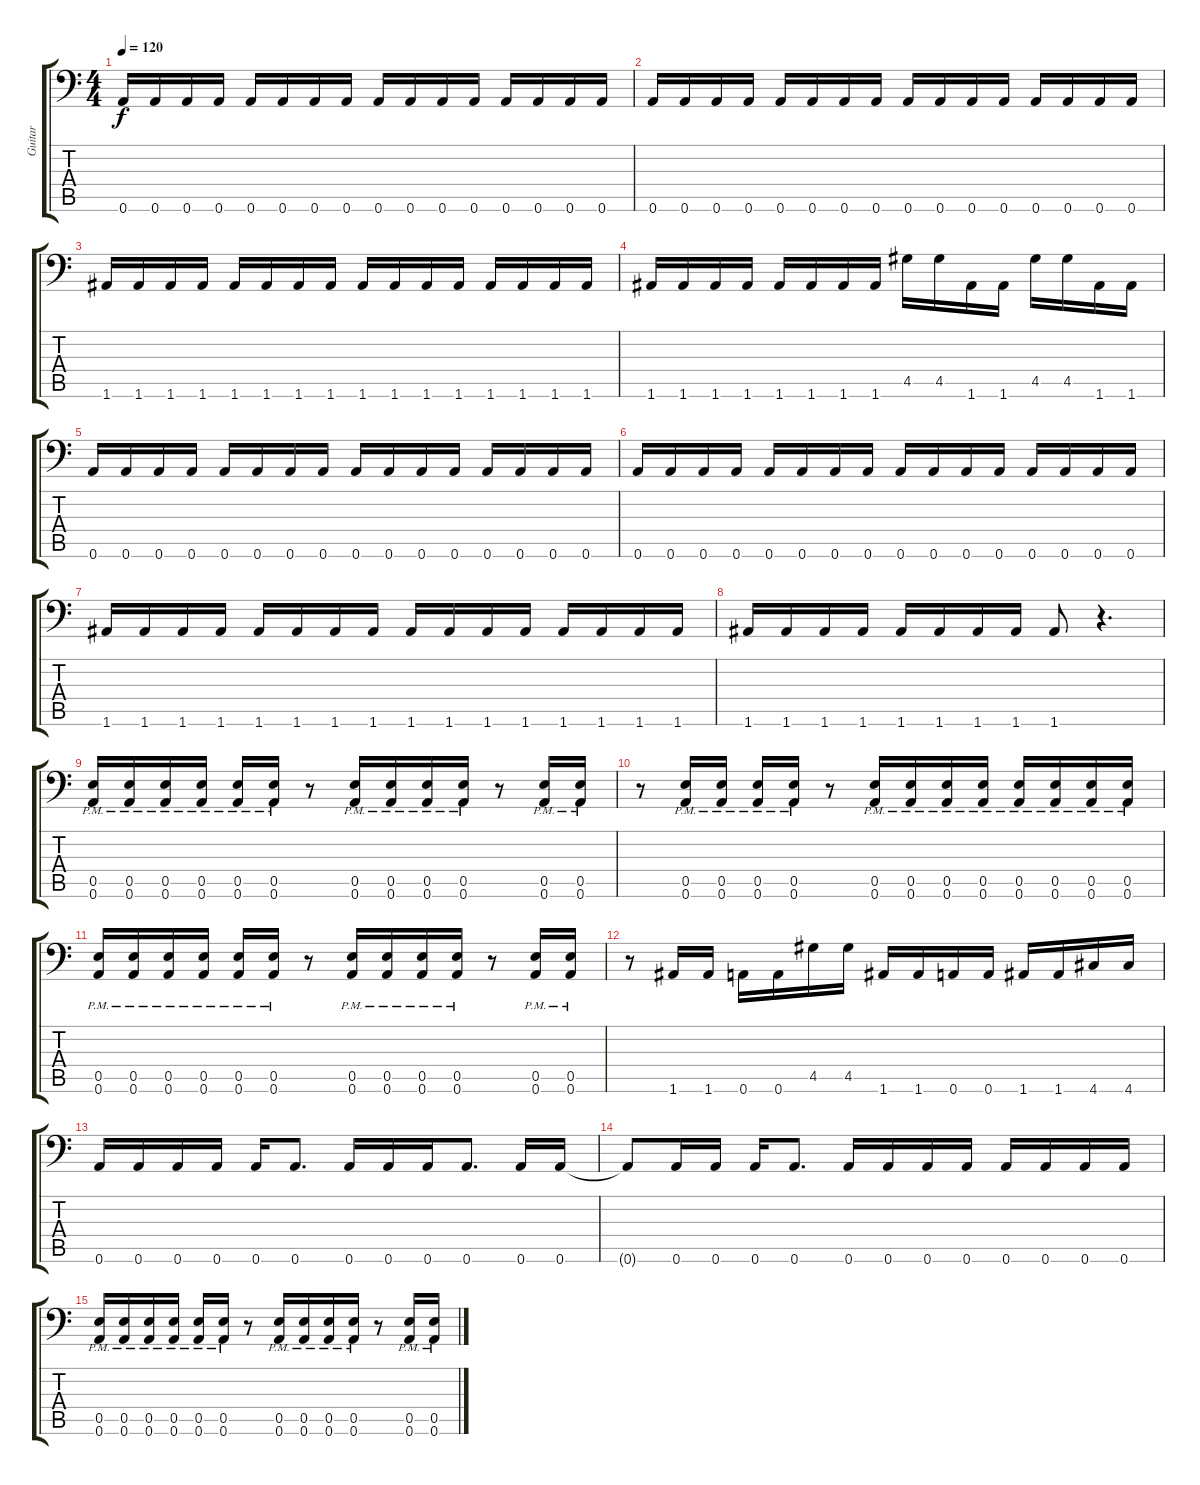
\track ("Guitar" "Guitar") {instrument distortionguitar}
\staff {score tabs}
\tuning (B3 Gb3 D3 A2 E2 A1) {hide}
\ts (4 4)
\tempo 120
\clef f4
\ks c
0.6.16{dy f} 0.6.16 0.6.16 0.6.16 0.6.16 0.6.16 0.6.16 0.6.16 0.6.16 0.6.16 0.6.16 0.6.16 0.6.16 0.6.16 0.6.16 0.6.16 |
0.6.16 0.6.16 0.6.16 0.6.16 0.6.16 0.6.16 0.6.16 0.6.16 0.6.16 0.6.16 0.6.16 0.6.16 0.6.16 0.6.16 0.6.16 0.6.16 |
1.6.16 1.6.16 1.6.16 1.6.16 1.6.16 1.6.16 1.6.16 1.6.16 1.6.16 1.6.16 1.6.16 1.6.16 1.6.16 1.6.16 1.6.16 1.6.16 |
1.6.16 1.6.16 1.6.16 1.6.16 1.6.16 1.6.16 1.6.16 1.6.16 4.5.16 4.5.16 1.6.16 1.6.16 4.5.16 4.5.16 1.6.16 1.6.16 |
0.6.16 0.6.16 0.6.16 0.6.16 0.6.16 0.6.16 0.6.16 0.6.16 0.6.16 0.6.16 0.6.16 0.6.16 0.6.16 0.6.16 0.6.16 0.6.16 |
0.6.16 0.6.16 0.6.16 0.6.16 0.6.16 0.6.16 0.6.16 0.6.16 0.6.16 0.6.16 0.6.16 0.6.16 0.6.16 0.6.16 0.6.16 0.6.16 |
1.6.16 1.6.16 1.6.16 1.6.16 1.6.16 1.6.16 1.6.16 1.6.16 1.6.16 1.6.16 1.6.16 1.6.16 1.6.16 1.6.16 1.6.16 1.6.16 |
1.6.16 1.6.16 1.6.16 1.6.16 1.6.16 1.6.16 1.6.16 1.6.16 1.6.8 r.4{d} |
(0.5{pm} 0.6{pm}).16 (0.5{pm} 0.6{pm}).16 (0.5{pm} 0.6{pm}).16 (0.5{pm} 0.6{pm}).16 (0.5{pm} 0.6{pm}).16 (0.5{pm} 0.6{pm}).16 r.8 (0.5{pm} 0.6{pm}).16 (0.5{pm} 0.6{pm}).16 (0.5{pm} 0.6{pm}).16 (0.5{pm} 0.6{pm}).16 r.8 (0.5{pm} 0.6{pm}).16 (0.5{pm} 0.6{pm}).16 |
r.8 (0.5{pm} 0.6{pm}).16 (0.5{pm} 0.6{pm}).16 (0.5{pm} 0.6{pm}).16 (0.5{pm} 0.6{pm}).16 r.8 (0.5{pm} 0.6{pm}).16 (0.5{pm} 0.6{pm}).16 (0.5{pm} 0.6{pm}).16 (0.5{pm} 0.6{pm}).16 (0.5{pm} 0.6{pm}).16 (0.5{pm} 0.6{pm}).16 (0.5{pm} 0.6{pm}).16 (0.5{pm} 0.6{pm}).16 |
(0.5{pm} 0.6{pm}).16 (0.5{pm} 0.6{pm}).16 (0.5{pm} 0.6{pm}).16 (0.5{pm} 0.6{pm}).16 (0.5{pm} 0.6{pm}).16 (0.5{pm} 0.6{pm}).16 r.8 (0.5{pm} 0.6{pm}).16 (0.5{pm} 0.6{pm}).16 (0.5{pm} 0.6{pm}).16 (0.5{pm} 0.6{pm}).16 r.8 (0.5{pm} 0.6{pm}).16 (0.5{pm} 0.6{pm}).16 |
r.8 1.6.16 1.6.16 0.6.16 0.6.16 4.5.16 4.5.16 1.6.16 1.6.16 0.6.16 0.6.16 1.6.16 1.6.16 4.6.16 4.6.16 |
0.6.16 0.6.16 0.6.16 0.6.16 0.6.16 0.6.8{d} 0.6.16 0.6.16 0.6.16 0.6.8{d} 0.6.16 0.6.16 |
0.6{t}.8 0.6.16 0.6.16 0.6.16 0.6.8{d} 0.6.16 0.6.16 0.6.16 0.6.16 0.6.16 0.6.16 0.6.16 0.6.16 |
(0.5{pm} 0.6{pm}).16 (0.5{pm} 0.6{pm}).16 (0.5{pm} 0.6{pm}).16 (0.5{pm} 0.6{pm}).16 (0.5{pm} 0.6{pm}).16 (0.5{pm} 0.6{pm}).16 r.8 (0.5{pm} 0.6{pm}).16 (0.5{pm} 0.6{pm}).16 (0.5{pm} 0.6{pm}).16 (0.5{pm} 0.6{pm}).16 r.8 (0.5{pm} 0.6{pm}).16 (0.5{pm} 0.6{pm}).16
